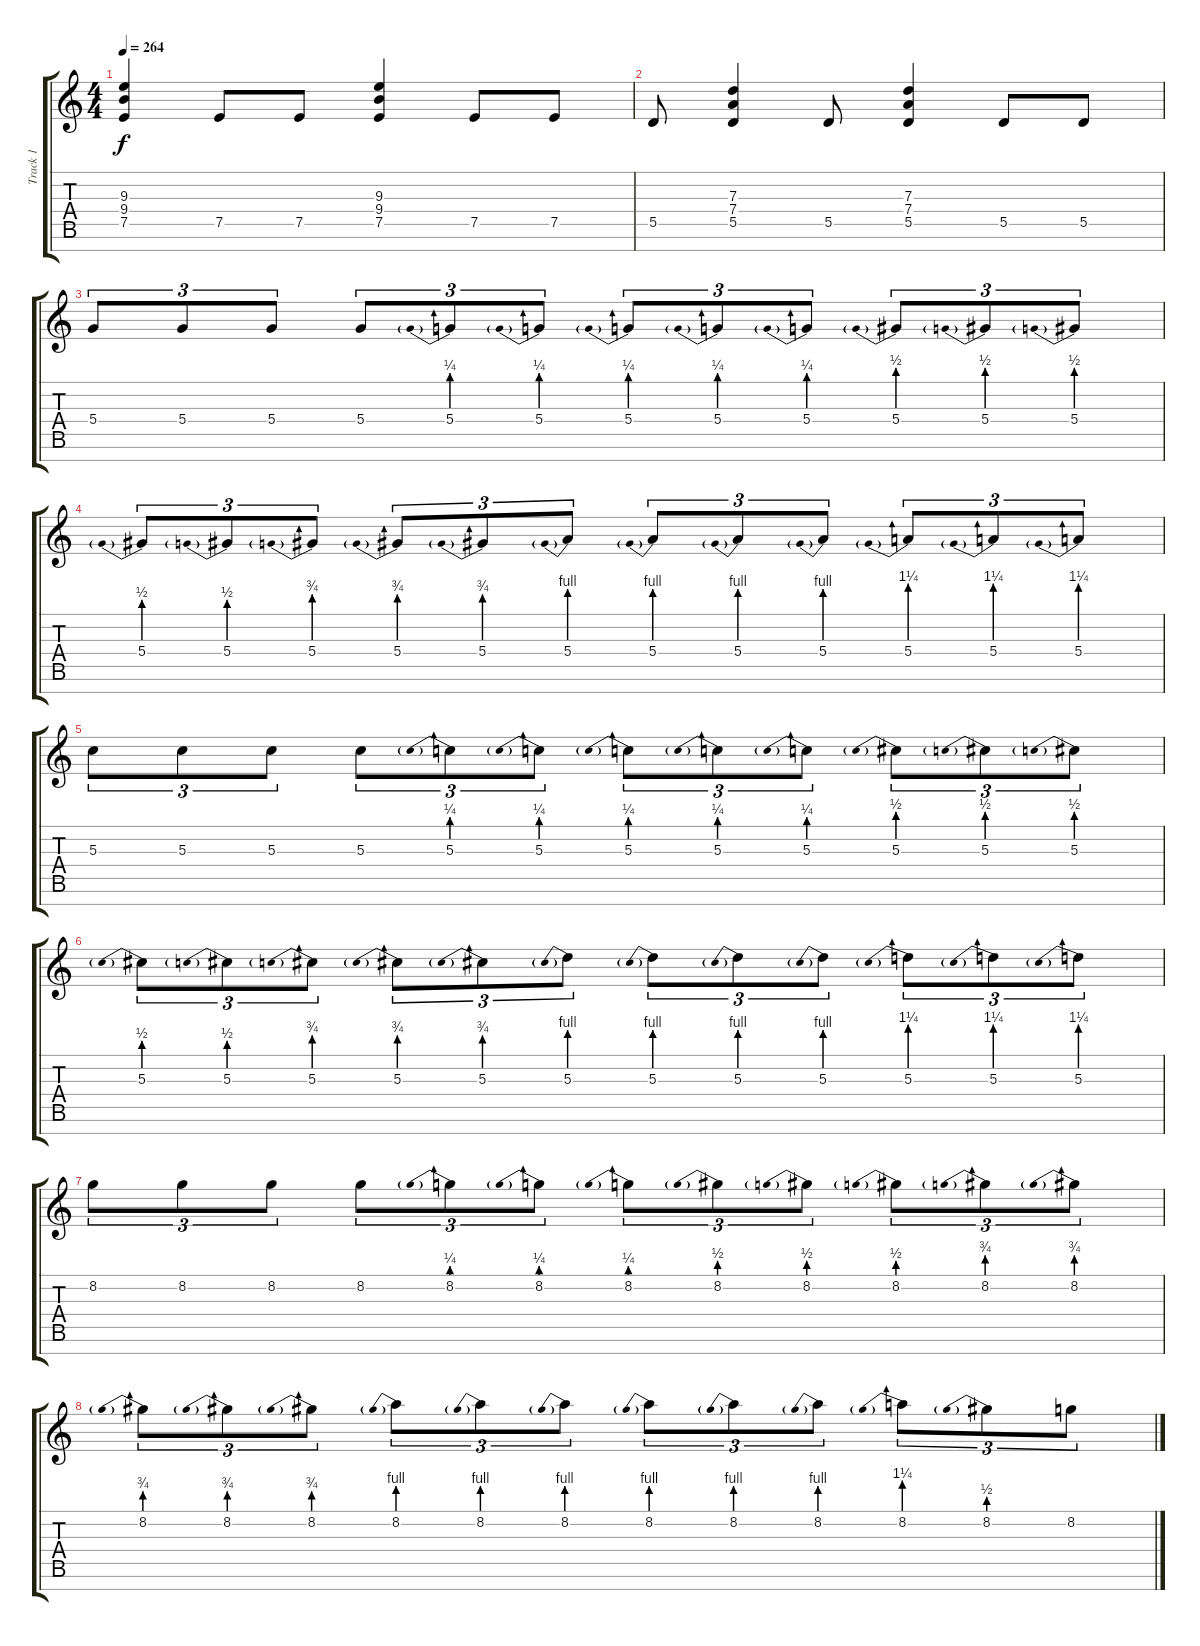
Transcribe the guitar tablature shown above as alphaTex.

\track ("Track 1" "Track 1") {instrument distortionguitar}
\staff {score tabs}
\tuning (E4 B3 G3 D3 A2 E2 B1) {hide}
\ts (4 4)
\tempo 264
\clef g2
\ks c
(9.3 9.4 7.5).4{dy f} 7.5.8 7.5.8 (9.3 9.4 7.5).4 7.5.8 7.5.8 |
5.5.8 (7.3 7.4 5.5).4 5.5.8 (7.3 7.4 5.5).4 5.5.8 5.5.8 |
5.4.8{tu (3 2)} 5.4.8{tu (3 2)} 5.4.8{tu (3 2)} 5.4.8{tu (3 2)} 5.4{be (prebend 0 1 60 1)}.8{tu (3 2)} 5.4{be (prebend 0 1 60 1)}.8{tu (3 2)} 5.4{be (prebend 0 1 60 1)}.8{tu (3 2)} 5.4{be (prebend 0 1 60 1)}.8{tu (3 2)} 5.4{be (prebend 0 1 60 1)}.8{tu (3 2)} 5.4{be (prebend 0 2 60 2)}.8{tu (3 2)} 5.4{be (prebend 0 2 60 2)}.8{tu (3 2)} 5.4{be (prebend 0 2 60 2)}.8{tu (3 2)} |
5.4{be (prebend 0 2 60 2)}.8{tu (3 2)} 5.4{be (prebend 0 2 60 2)}.8{tu (3 2)} 5.4{be (prebend 0 3 60 3)}.8{tu (3 2)} 5.4{be (prebend 0 3 60 3)}.8{tu (3 2)} 5.4{be (prebend 0 3 60 3)}.8{tu (3 2)} 5.4{be (prebend 0 4 60 4)}.8{tu (3 2)} 5.4{be (prebend 0 4 60 4)}.8{tu (3 2)} 5.4{be (prebend 0 4 60 4)}.8{tu (3 2)} 5.4{be (prebend 0 4 60 4)}.8{tu (3 2)} 5.4{be (prebend 0 5 60 5)}.8{tu (3 2)} 5.4{be (prebend 0 5 60 5)}.8{tu (3 2)} 5.4{be (prebend 0 5 60 5)}.8{tu (3 2)} |
5.3.8{tu (3 2)} 5.3.8{tu (3 2)} 5.3.8{tu (3 2)} 5.3.8{tu (3 2)} 5.3{be (prebend 0 1 60 1)}.8{tu (3 2)} 5.3{be (prebend 0 1 60 1)}.8{tu (3 2)} 5.3{be (prebend 0 1 60 1)}.8{tu (3 2)} 5.3{be (prebend 0 1 60 1)}.8{tu (3 2)} 5.3{be (prebend 0 1 60 1)}.8{tu (3 2)} 5.3{be (prebend 0 2 60 2)}.8{tu (3 2)} 5.3{be (prebend 0 2 60 2)}.8{tu (3 2)} 5.3{be (prebend 0 2 60 2)}.8{tu (3 2)} |
5.3{be (prebend 0 2 60 2)}.8{tu (3 2)} 5.3{be (prebend 0 2 60 2)}.8{tu (3 2)} 5.3{be (prebend 0 3 60 3)}.8{tu (3 2)} 5.3{be (prebend 0 3 60 3)}.8{tu (3 2)} 5.3{be (prebend 0 3 60 3)}.8{tu (3 2)} 5.3{be (prebend 0 4 60 4)}.8{tu (3 2)} 5.3{be (prebend 0 4 60 4)}.8{tu (3 2)} 5.3{be (prebend 0 4 60 4)}.8{tu (3 2)} 5.3{be (prebend 0 4 60 4)}.8{tu (3 2)} 5.3{be (prebend 0 5 60 5)}.8{tu (3 2)} 5.3{be (prebend 0 5 60 5)}.8{tu (3 2)} 5.3{be (prebend 0 5 60 5)}.8{tu (3 2)} |
8.2.8{tu (3 2)} 8.2.8{tu (3 2)} 8.2.8{tu (3 2)} 8.2.8{tu (3 2)} 8.2{be (prebend 0 1 60 1)}.8{tu (3 2)} 8.2{be (prebend 0 1 60 1)}.8{tu (3 2)} 8.2{be (prebend 0 1 60 1)}.8{tu (3 2)} 8.2{be (prebend 0 2 60 2)}.8{tu (3 2)} 8.2{be (prebend 0 2 60 2)}.8{tu (3 2)} 8.2{be (prebend 0 2 60 2)}.8{tu (3 2)} 8.2{be (prebend 0 3 60 3)}.8{tu (3 2)} 8.2{be (prebend 0 3 60 3)}.8{tu (3 2)} |
8.2{be (prebend 0 3 60 3)}.8{tu (3 2)} 8.2{be (prebend 0 3 60 3)}.8{tu (3 2)} 8.2{be (prebend 0 3 60 3)}.8{tu (3 2)} 8.2{be (prebend 0 4 60 4)}.8{tu (3 2)} 8.2{be (prebend 0 4 60 4)}.8{tu (3 2)} 8.2{be (prebend 0 4 60 4)}.8{tu (3 2)} 8.2{be (prebend 0 4 60 4)}.8{tu (3 2)} 8.2{be (prebend 0 4 60 4)}.8{tu (3 2)} 8.2{be (prebend 0 4 60 4)}.8{tu (3 2)} 8.2{be (prebend 0 5 60 5)}.8{tu (3 2)} 8.2{be (prebend 0 2 60 2)}.8{tu (3 2)} 8.2{sl}.8{tu (3 2)}
